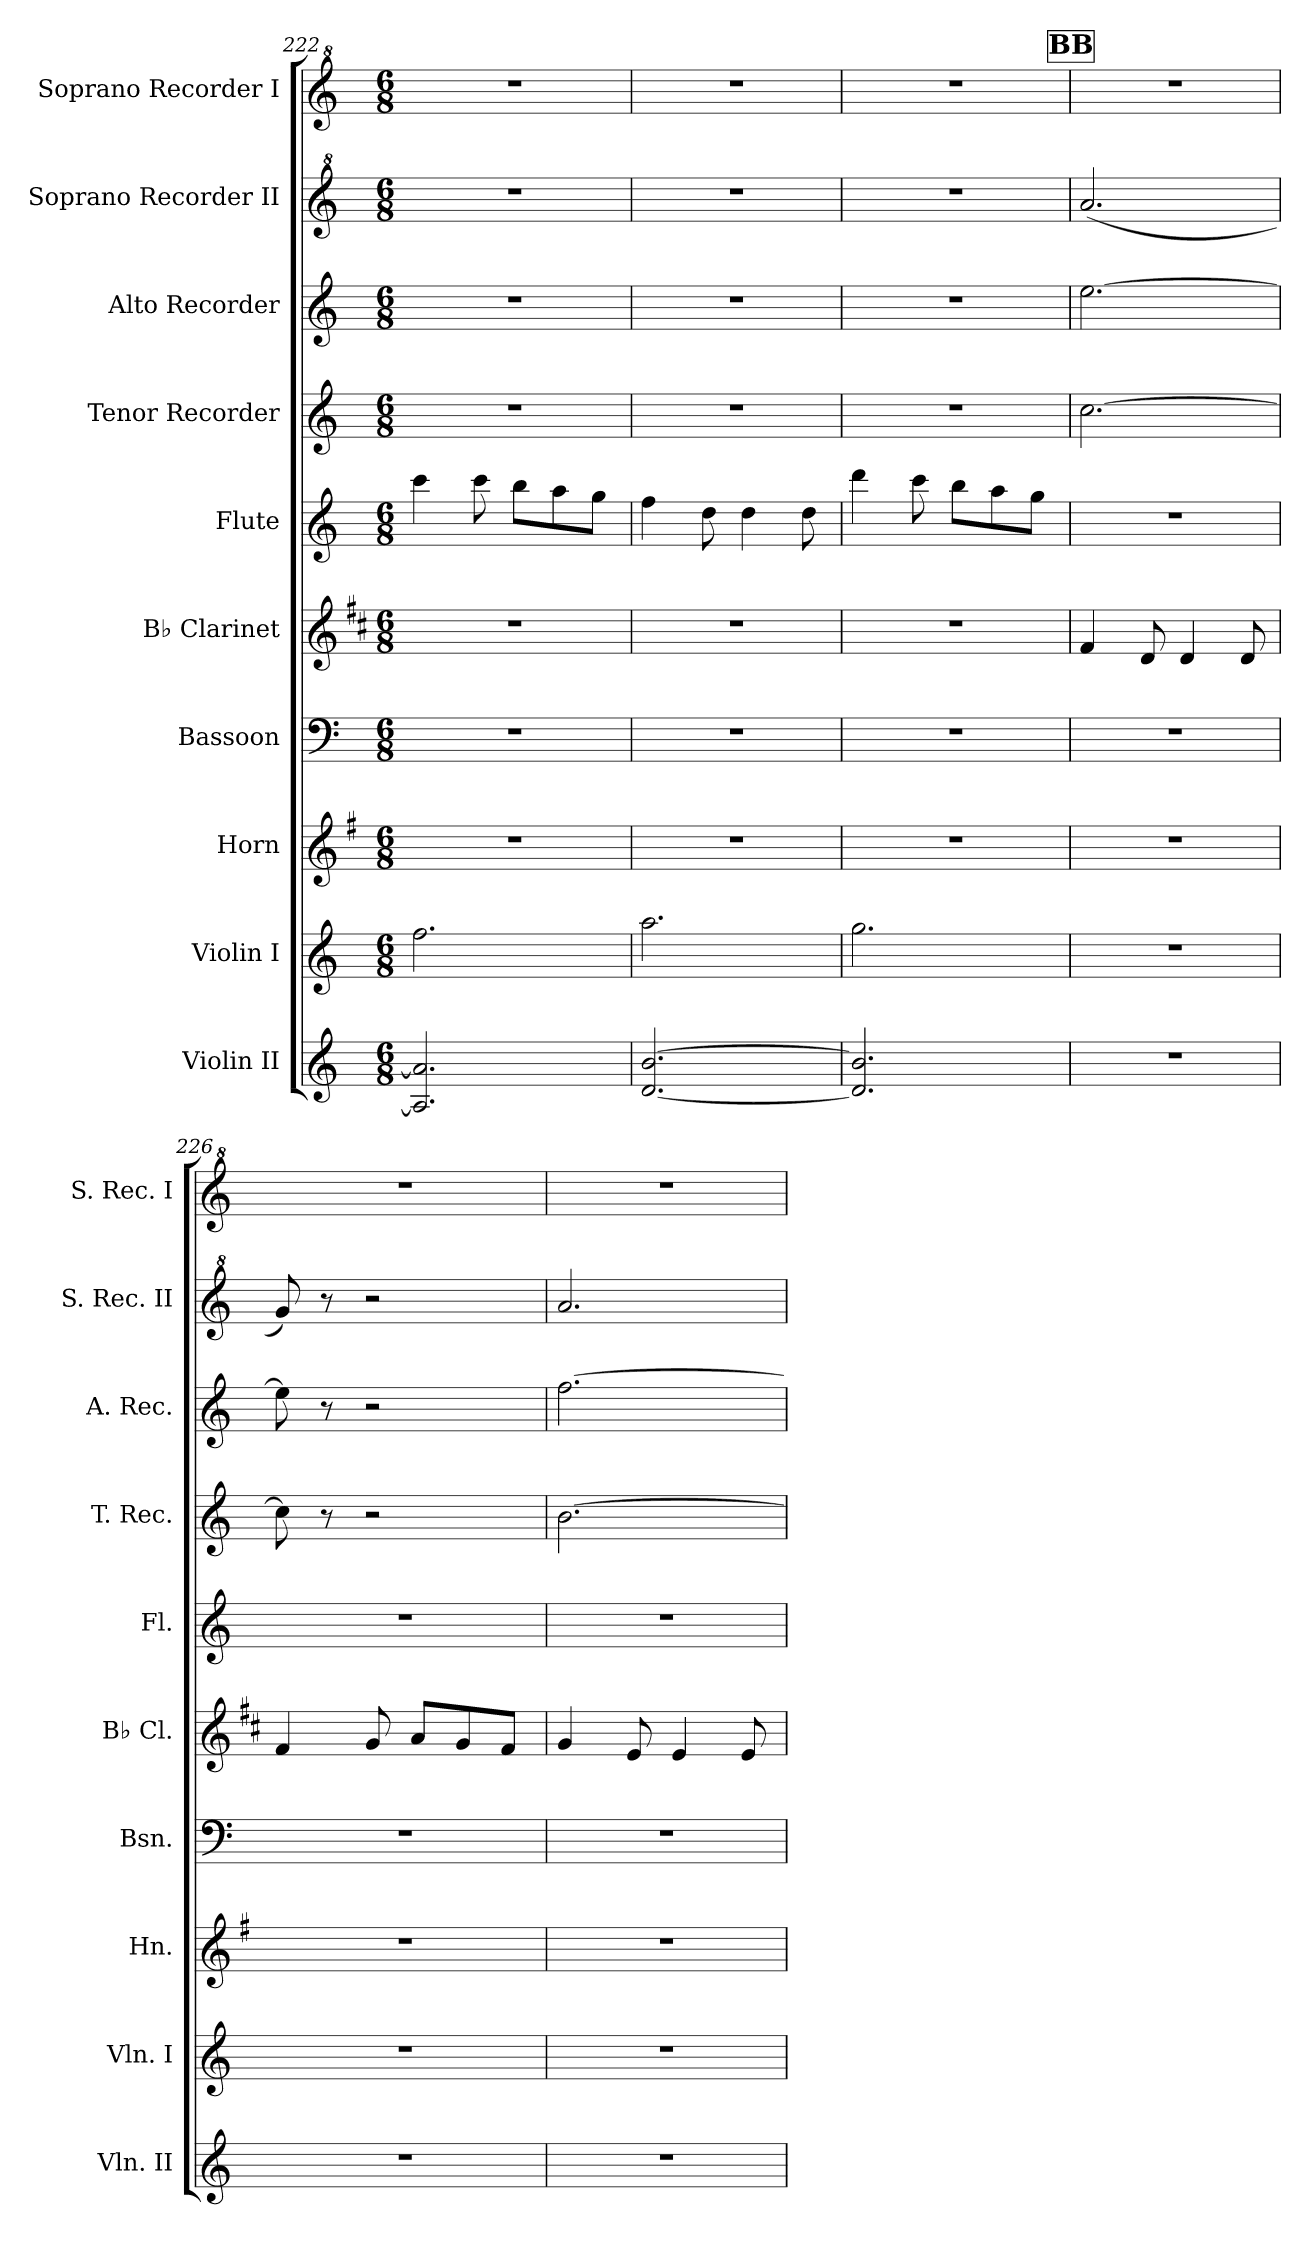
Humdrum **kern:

**kern	**kern	**kern	**kern	**kern	**kern	**kern	**kern	**kern	**kern
*part10	*part9	*part8	*part7	*part6	*part5	*part4	*part3	*part2	*part1
*staff10	*staff9	*staff8	*staff7	*staff6	*staff5	*staff4	*staff3	*staff2	*staff1
*I"Violin II	*I"Violin I	*I"Horn	*I"Bassoon	*I"B♭ Clarinet	*I"Flute	*I"Tenor Recorder	*I"Alto Recorder	*I"Soprano Recorder II	*I"Soprano Recorder I
*I'Vln. II	*I'Vln. I	*I'Hn.	*I'Bsn.	*I'B♭ Cl.	*I'Fl.	*I'T. Rec.	*I'A. Rec.	*I'S. Rec. II	*I'S. Rec. I
*clefG2	*clefG2	*clefG2	*clefF4	*clefG2	*clefG2	*clefG2	*clefG2	*clefG^2	*clefG^2
*	*	*ITrd4c7	*	*ITrd1c2	*	*	*	*	*
*k[]	*k[]	*k[]	*k[]	*k[]	*k[]	*k[]	*k[]	*k[]	*k[]
*C:	*C:	*C:	*C:	*C:	*C:	*C:	*C:	*C:	*C:
*M6/8	*M6/8	*M6/8	*M6/8	*M6/8	*M6/8	*M6/8	*M6/8	*M6/8	*M6/8
=222	=222	=222	=222	=222	=222	=222	=222	=222	=222
2.A/] 2.a/]	2.ff\	2.r	2.r	2.r	4ccc\	2.r	2.r	2.r	2.r
.	.	.	.	.	8ccc\	.	.	.	.
.	.	.	.	.	8bb\L	.	.	.	.
.	.	.	.	.	8aa\	.	.	.	.
.	.	.	.	.	8gg\J	.	.	.	.
=223	=223	=223	=223	=223	=223	=223	=223	=223	=223
[2.d/ [2.b/	2.aa\	2.r	2.r	2.r	4ff\	2.r	2.r	2.r	2.r
.	.	.	.	.	8dd\	.	.	.	.
.	.	.	.	.	4dd\	.	.	.	.
.	.	.	.	.	8dd\	.	.	.	.
=224	=224	=224	=224	=224	=224	=224	=224	=224	=224
2.d/] 2.b/]	2.gg\	2.r	2.r	2.r	4ddd\	2.r	2.r	2.r	2.r
.	.	.	.	.	8ccc\	.	.	.	.
.	.	.	.	.	8bb\L	.	.	.	.
.	.	.	.	.	8aa\	.	.	.	.
.	.	.	.	.	8gg\J	.	.	.	.
!!LO:PB:g=z
!!LO:REH:place=s1:a:t=BB
=225	=225	=225	=225	=225	=225	=225	=225	=225	=225
2.r	2.r	2.r	2.r	4e/	2.r	[2.cc\	[2.ee\	(2.aa/	2.r
.	.	.	.	8c/	.	.	.	.	.
.	.	.	.	4c/	.	.	.	.	.
.	.	.	.	8c/	.	.	.	.	.
=226	=226	=226	=226	=226	=226	=226	=226	=226	=226
2.r	2.r	2.r	2.r	4e/	2.r	8cc\]	8ee\]	8gg/)	2.r
.	.	.	.	.	.	8r	8r	8r	.
.	.	.	.	8f/	.	2r	2r	2r	.
.	.	.	.	8g/L	.	.	.	.	.
.	.	.	.	8f/	.	.	.	.	.
.	.	.	.	8e/J	.	.	.	.	.
=227	=227	=227	=227	=227	=227	=227	=227	=227	=227
2.r	2.r	2.r	2.r	4f/	2.r	[2.b\	[2.ff\	2.aa/	2.r
.	.	.	.	8d/	.	.	.	.	.
.	.	.	.	4d/	.	.	.	.	.
.	.	.	.	8d/	.	.	.	.	.
=	=	=	=	=	=	=	=	=	=
*-	*-	*-	*-	*-	*-	*-	*-	*-	*-
